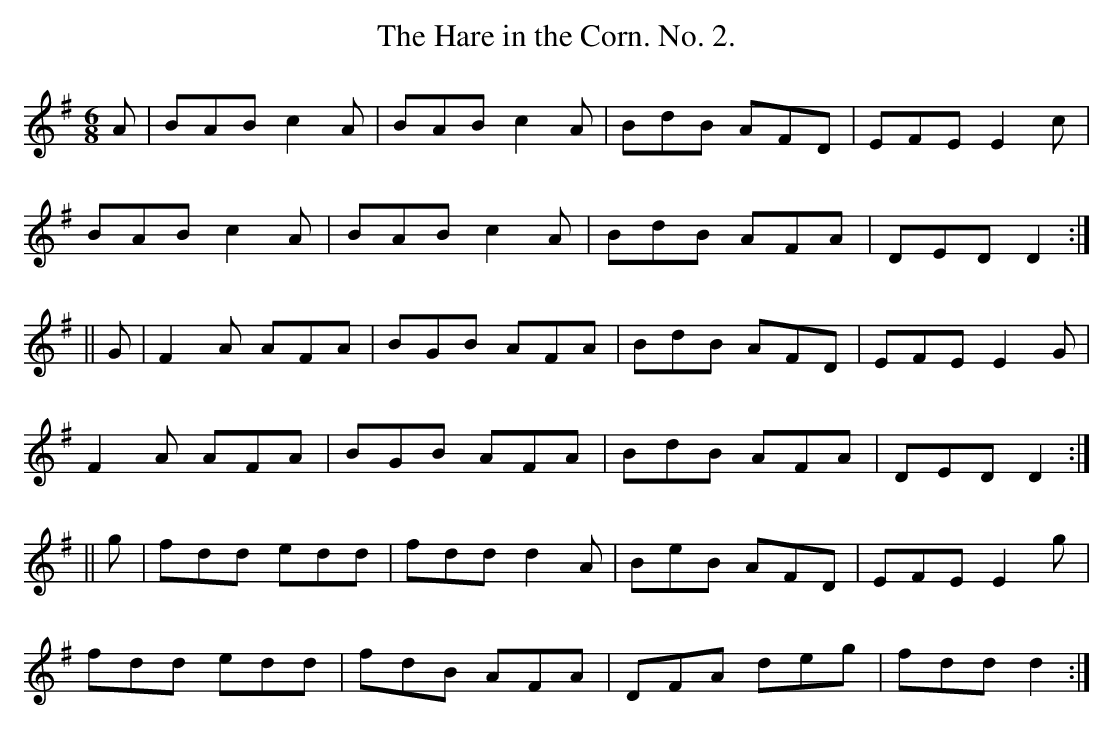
X:1
T: The Hare in the Corn. No. 2.
M: 6/8
K: Dmix
A|BAB c2 A|BAB c2 A|BdB AFD|EFE E2 c|
BAB c2 A|BAB c2 A|BdB AFA|DED D2:|
||G|F2 A AFA|BGB AFA|BdB AFD|EFE E2 G|
F2 A AFA|BGB AFA|BdB AFA|DED D2:|
||g|fdd edd|fdd d2 A|BeB AFD|EFE E2 g|
fdd edd|fdB AFA|DFA deg|fdd d2:|
